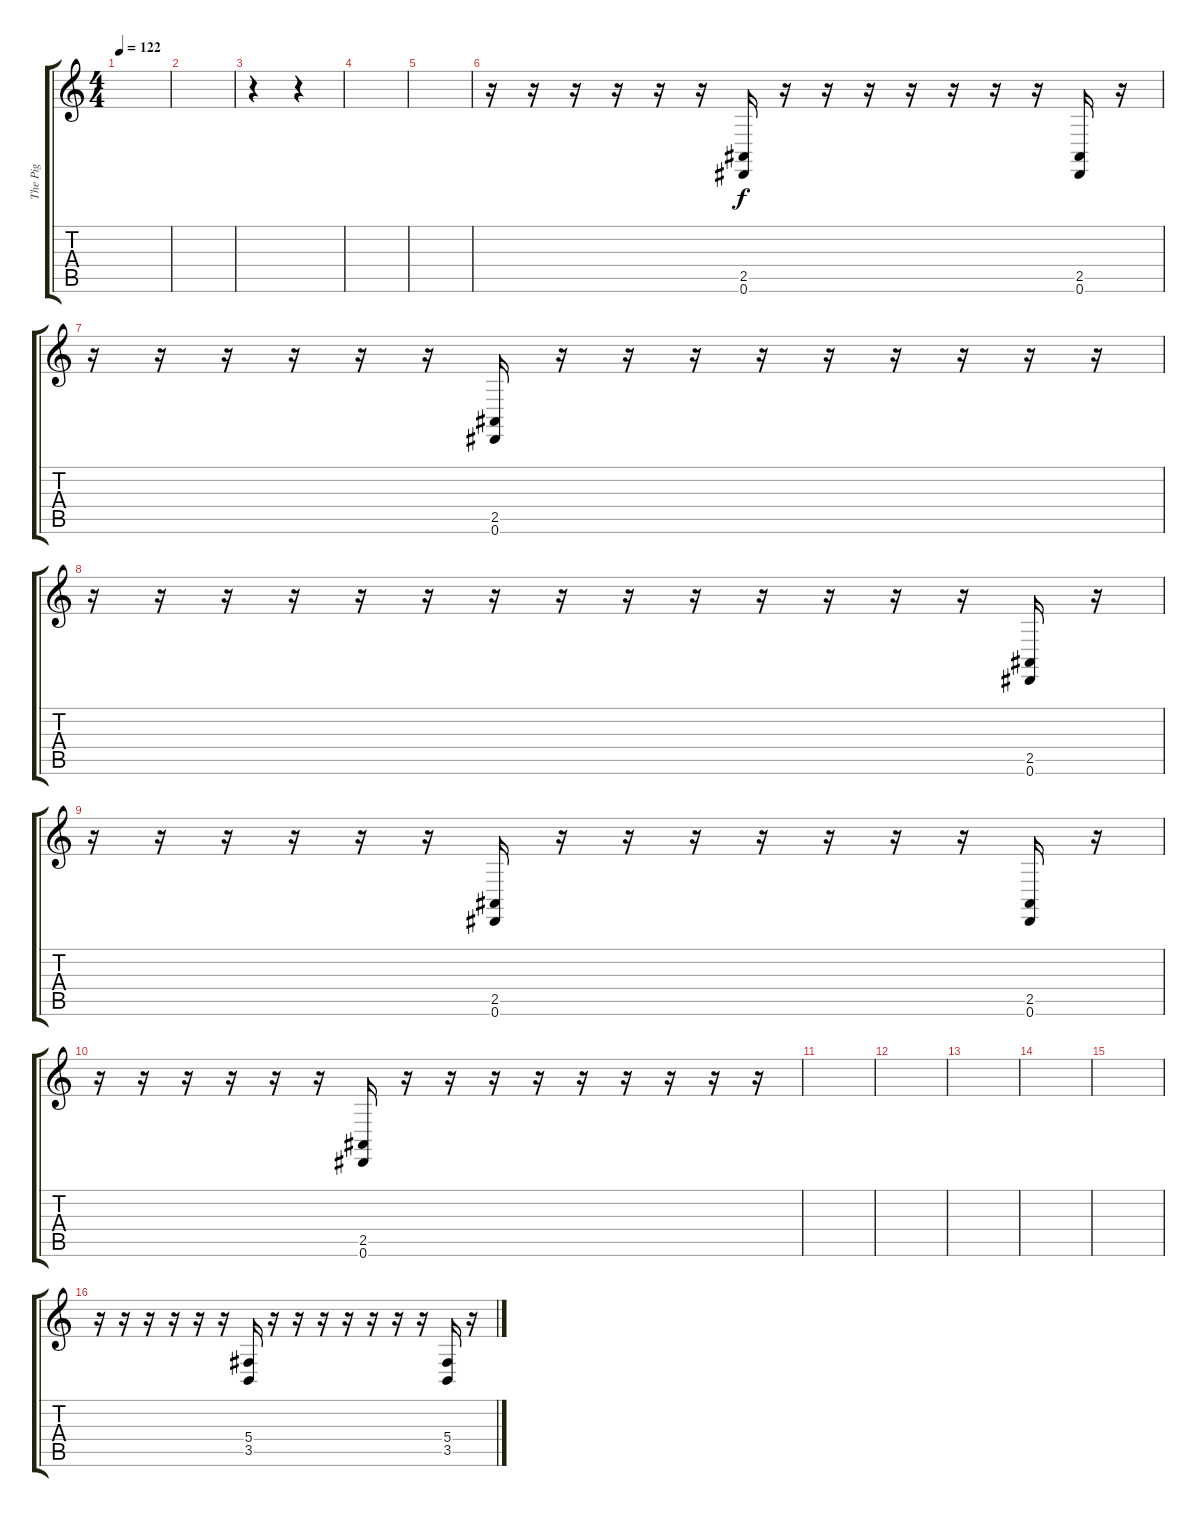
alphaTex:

\track ("The Pig" "The Pig") {instrument reedorgan}
\staff {score tabs}
\tuning (Eb4 Bb3 Gb3 Db3 Ab2 Eb2) {hide}
\ts (4 4)
\tempo 122
\clef g2
\ks c
|
|
r.4 r.4 |
|
|
r.16 r.16 r.16 r.16 r.16 r.16 (2.5 0.6).16 r.16 r.16 r.16 r.16 r.16 r.16 r.16 (2.5 0.6).16 r.16 |
r.16 r.16 r.16 r.16 r.16 r.16 (2.5 0.6).16 r.16 r.16 r.16 r.16 r.16 r.16 r.16 r.16 r.16 |
r.16 r.16 r.16 r.16 r.16 r.16 r.16 r.16 r.16 r.16 r.16 r.16 r.16 r.16 (2.5 0.6).16 r.16 |
r.16 r.16 r.16 r.16 r.16 r.16 (2.5 0.6).16 r.16 r.16 r.16 r.16 r.16 r.16 r.16 (2.5 0.6).16 r.16 |
r.16 r.16 r.16 r.16 r.16 r.16 (2.5 0.6).16 r.16 r.16 r.16 r.16 r.16 r.16 r.16 r.16 r.16 |
|
|
|
|
|
r.16 r.16 r.16 r.16 r.16 r.16 (5.4 3.5).16 r.16 r.16 r.16 r.16 r.16 r.16 r.16 (5.4 3.5).16 r.16
